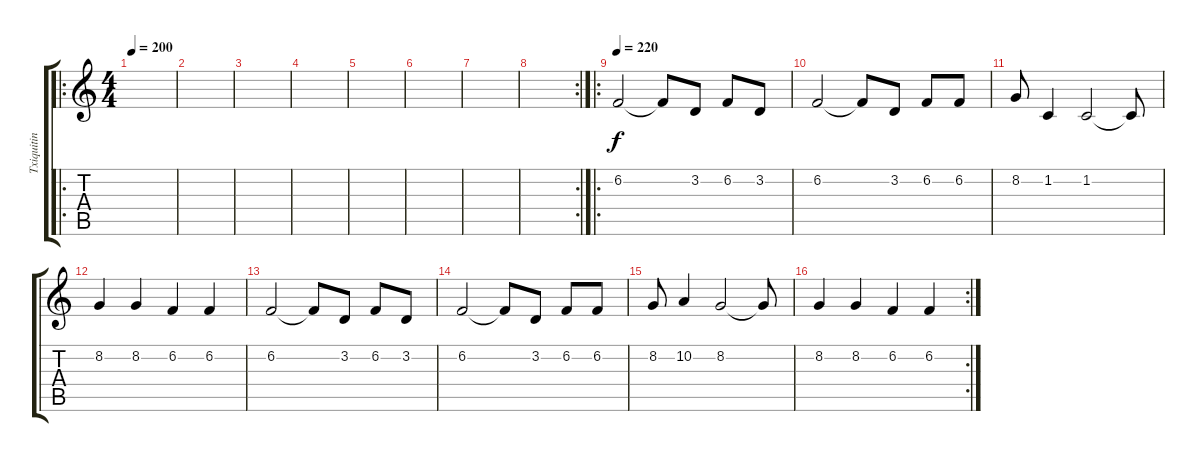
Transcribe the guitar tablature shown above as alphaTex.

\track ("Txiquitin" "Txiquitin") {instrument trumpet}
\staff {score tabs}
\tuning (E4 B3 G3 D3 A2 E2) {hide}
\ro
\ts (4 4)
\tempo 200
\clef g2
\ks c
|
|
|
|
|
|
|
\rc 2
|
\ro
\tempo 220
6.2.2 6.2{t}.8 3.2.8 6.2.8 3.2.8 |
6.2.2 6.2{t}.8 3.2.8 6.2.8 6.2.8 |
8.2.8 1.2.4 1.2.2 1.2{t}.8 |
8.2.4 8.2.4 6.2.4 6.2.4 |
6.2.2 6.2{t}.8 3.2.8 6.2.8 3.2.8 |
6.2.2 6.2{t}.8 3.2.8 6.2.8 6.2.8 |
8.2.8 10.2.4 8.2.2 8.2{t}.8 |
\rc 2
8.2.4 8.2.4 6.2.4 6.2.4
